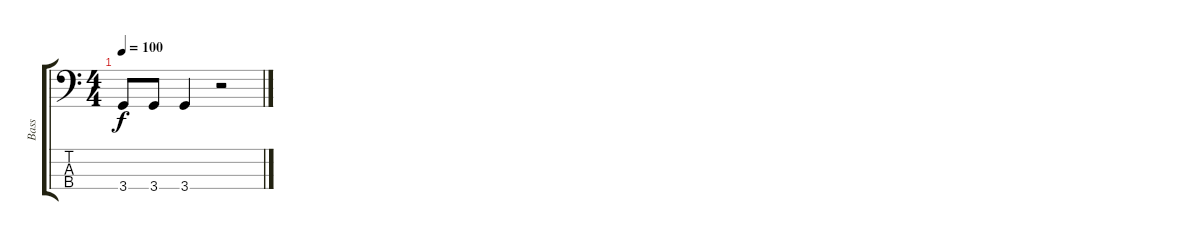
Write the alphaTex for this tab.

\track ("Bass" "Bass") {instrument electricbasspick}
\staff {score tabs}
\tuning (G2 D2 A1 E1) {hide}
\ts (4 4)
\tempo 100
\clef f4
\ks c
3.4.8{dy f} 3.4.8 3.4.4 r.2
